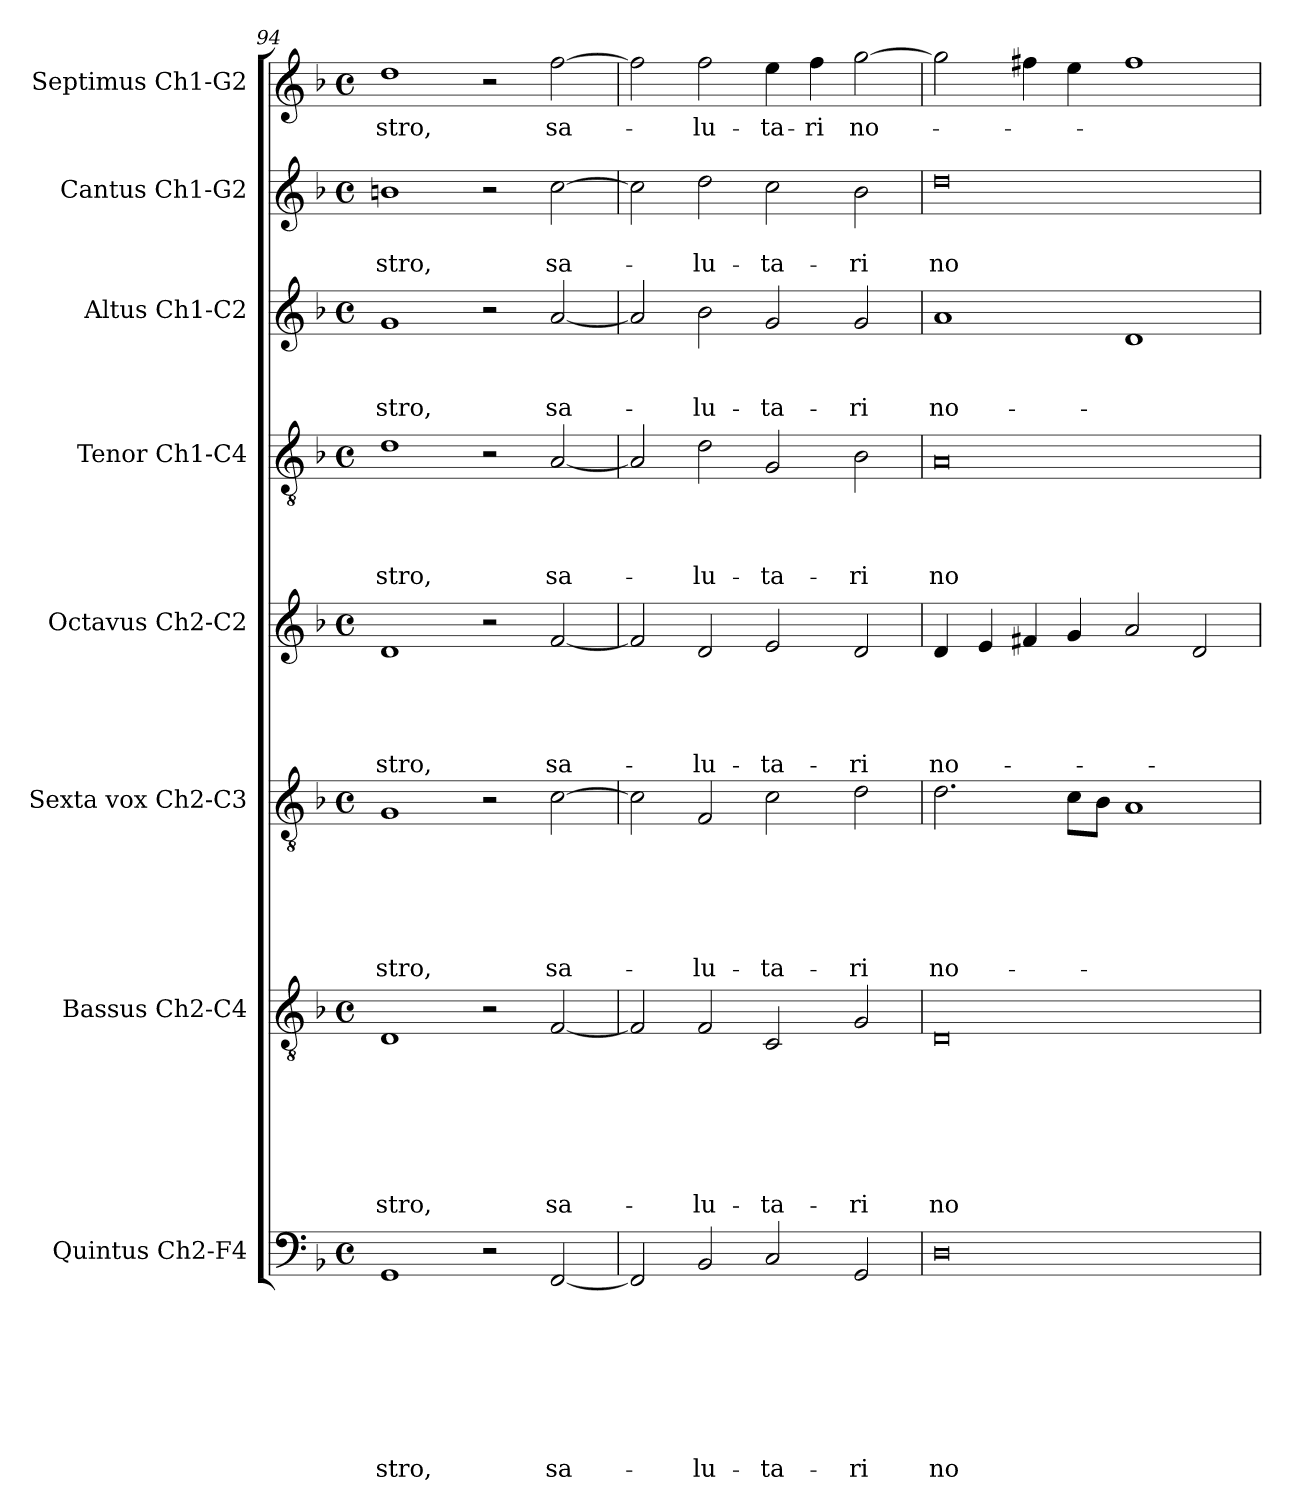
**kern	**text	**text	**text	**text	**text	**text	**text	**text	**kern	**text	**text	**text	**text	**text	**text	**text	**kern	**text	**text	**text	**text	**text	**text	**kern	**text	**text	**text	**text	**text	**kern	**text	**text	**text	**text	**kern	**text	**text	**text	**kern	**text	**text	**kern	**text
*part8	*part8	*part8	*part8	*part8	*part8	*part8	*part8	*part8	*part7	*part7	*part7	*part7	*part7	*part7	*part7	*part7	*part6	*part6	*part6	*part6	*part6	*part6	*part6	*part5	*part5	*part5	*part5	*part5	*part5	*part4	*part4	*part4	*part4	*part4	*part3	*part3	*part3	*part3	*part2	*part2	*part2	*part1	*part1
*staff8	*staff8	*staff8	*staff8	*staff8	*staff8	*staff8	*staff8	*staff8	*staff7	*staff7	*staff7	*staff7	*staff7	*staff7	*staff7	*staff7	*staff6	*staff6	*staff6	*staff6	*staff6	*staff6	*staff6	*staff5	*staff5	*staff5	*staff5	*staff5	*staff5	*staff4	*staff4	*staff4	*staff4	*staff4	*staff3	*staff3	*staff3	*staff3	*staff2	*staff2	*staff2	*staff1	*staff1
*I"Quintus Ch2-F4	*	*	*	*	*	*	*	*	*I"Bassus Ch2-C4	*	*	*	*	*	*	*	*I"Sexta vox  Ch2-C3	*	*	*	*	*	*	*I"Octavus Ch2-C2	*	*	*	*	*	*I"Tenor Ch1-C4	*	*	*	*	*I"Altus Ch1-C2	*	*	*	*I"Cantus Ch1-G2	*	*	*I"Septimus Ch1-G2	*
*	*	*	*	*	*	*	*	*	*I'B	*	*	*	*	*	*	*	*	*	*	*	*	*	*	*	*	*	*	*	*	*I'T	*	*	*	*	*I'A	*	*	*	*I'C	*	*	*	*
*clefF4	*	*	*	*	*	*	*	*	*clefGv2	*	*	*	*	*	*	*	*clefGv2	*	*	*	*	*	*	*clefG2	*	*	*	*	*	*clefGv2	*	*	*	*	*clefG2	*	*	*	*clefG2	*	*	*clefG2	*
*k[b-]	*	*	*	*	*	*	*	*	*k[b-]	*	*	*	*	*	*	*	*k[b-]	*	*	*	*	*	*	*k[b-]	*	*	*	*	*	*k[b-]	*	*	*	*	*k[b-]	*	*	*	*k[b-]	*	*	*k[b-]	*
*F:	*	*	*	*	*	*	*	*	*F:	*	*	*	*	*	*	*	*F:	*	*	*	*	*	*	*F:	*	*	*	*	*	*F:	*	*	*	*	*F:	*	*	*	*F:	*	*	*F:	*
*M4/4	*	*	*	*	*	*	*	*	*M4/4	*	*	*	*	*	*	*	*M4/4	*	*	*	*	*	*	*M4/4	*	*	*	*	*	*M4/4	*	*	*	*	*M4/4	*	*	*	*M4/4	*	*	*M4/4	*
*met(c)	*	*	*	*	*	*	*	*	*met(c)	*	*	*	*	*	*	*	*met(c)	*	*	*	*	*	*	*met(c)	*	*	*	*	*	*met(c)	*	*	*	*	*met(c)	*	*	*	*met(c)	*	*	*met(c)	*
=94	=94	=94	=94	=94	=94	=94	=94	=94	=94	=94	=94	=94	=94	=94	=94	=94	=94	=94	=94	=94	=94	=94	=94	=94	=94	=94	=94	=94	=94	=94	=94	=94	=94	=94	=94	=94	=94	=94	=94	=94	=94	=94	=94
!	!	!	!	!	!	!	!	!LO:LY:b	!	!	!	!	!	!	!	!LO:LY:b	!	!	!	!	!	!	!LO:LY:b	!	!	!	!	!	!LO:LY:b	!	!	!	!	!LO:LY:b	!	!	!	!LO:LY:b	!	!	!LO:LY:b	!	!LO:LY:b
1GG	.	.	.	.	.	.	.	-stro,	1D	.	.	.	.	.	.	-stro,	1G	.	.	.	.	.	-stro,	1d	.	.	.	.	-stro,	1d	.	.	.	-stro,	1g	.	.	-stro,	1bn	.	-stro,	1dd	-stro,
2r	.	.	.	.	.	.	.	.	2r	.	.	.	.	.	.	.	2r	.	.	.	.	.	.	2r	.	.	.	.	.	2r	.	.	.	.	2r	.	.	.	2r	.	.	2r	.
!	!	!	!	!	!	!	!	!LO:LY:b	!	!	!	!	!	!	!	!LO:LY:b	!	!	!	!	!	!	!LO:LY:b	!	!	!	!	!	!LO:LY:b	!	!	!	!	!LO:LY:b	!	!	!	!LO:LY:b	!	!	!LO:LY:b	!	!LO:LY:b
[2FF/	.	.	.	.	.	.	.	sa-	[2F/	.	.	.	.	.	.	sa-	[2c\	.	.	.	.	.	sa-	[2f/	.	.	.	.	sa-	[2A/	.	.	.	sa-	[2a/	.	.	sa-	[2cc\	.	sa-	[2ff\	sa-
=95	=95	=95	=95	=95	=95	=95	=95	=95	=95	=95	=95	=95	=95	=95	=95	=95	=95	=95	=95	=95	=95	=95	=95	=95	=95	=95	=95	=95	=95	=95	=95	=95	=95	=95	=95	=95	=95	=95	=95	=95	=95	=95	=95
2FF/]	.	.	.	.	.	.	.	.	2F/]	.	.	.	.	.	.	.	2c\]	.	.	.	.	.	.	2f/]	.	.	.	.	.	2A/]	.	.	.	.	2a/]	.	.	.	2cc\]	.	.	2ff\]	.
!	!	!	!	!	!	!	!	!LO:LY:b	!	!	!	!	!	!	!	!LO:LY:b	!	!	!	!	!	!	!LO:LY:b	!	!	!	!	!	!LO:LY:b	!	!	!	!	!LO:LY:b	!	!	!	!LO:LY:b	!	!	!LO:LY:b	!	!LO:LY:b
2BB-/	.	.	.	.	.	.	.	-lu-	2F/	.	.	.	.	.	.	-lu-	2F/	.	.	.	.	.	-lu-	2d/	.	.	.	.	-lu-	2d\	.	.	.	-lu-	2b-\	.	.	-lu-	2dd\	.	-lu-	2ff\	-lu-
!	!	!	!	!	!	!	!	!LO:LY:b	!	!	!	!	!	!	!	!LO:LY:b	!	!	!	!	!	!	!LO:LY:b	!	!	!	!	!	!LO:LY:b	!	!	!	!	!LO:LY:b	!	!	!	!LO:LY:b	!	!	!LO:LY:b	!	!LO:LY:b
2C/	.	.	.	.	.	.	.	-ta-	2C/	.	.	.	.	.	.	-ta-	2c\	.	.	.	.	.	-ta-	2e/	.	.	.	.	-ta-	2G/	.	.	.	-ta-	2g/	.	.	-ta-	2cc\	.	-ta-	4ee\	-ta-
!	!	!	!	!	!	!	!	!	!	!	!	!	!	!	!	!	!	!	!	!	!	!	!	!	!	!	!	!	!	!	!	!	!	!	!	!	!	!	!	!	!	!	!LO:LY:b
.	.	.	.	.	.	.	.	.	.	.	.	.	.	.	.	.	.	.	.	.	.	.	.	.	.	.	.	.	.	.	.	.	.	.	.	.	.	.	.	.	.	4ff\	-ri
!	!	!	!	!	!	!	!	!LO:LY:b	!	!	!	!	!	!	!	!LO:LY:b	!	!	!	!	!	!	!LO:LY:b	!	!	!	!	!	!LO:LY:b	!	!	!	!	!LO:LY:b	!	!	!	!LO:LY:b	!	!	!LO:LY:b	!	!LO:LY:b
2GG/	.	.	.	.	.	.	.	-ri	2G/	.	.	.	.	.	.	-ri	2d\	.	.	.	.	.	-ri	2d/	.	.	.	.	-ri	2B-\	.	.	.	-ri	2g/	.	.	-ri	2b-\	.	-ri	[2gg\	no-
=96	=96	=96	=96	=96	=96	=96	=96	=96	=96	=96	=96	=96	=96	=96	=96	=96	=96	=96	=96	=96	=96	=96	=96	=96	=96	=96	=96	=96	=96	=96	=96	=96	=96	=96	=96	=96	=96	=96	=96	=96	=96	=96	=96
!	!	!	!	!	!	!	!	!LO:LY:b	!	!	!	!	!	!	!	!LO:LY:b	!	!	!	!	!	!	!LO:LY:b	!	!	!	!	!	!LO:LY:b	!	!	!	!	!LO:LY:b	!	!	!	!LO:LY:b	!	!	!LO:LY:b	!	!
0D	.	.	.	.	.	.	.	no-	0D	.	.	.	.	.	.	no-	2.d\	.	.	.	.	.	no-	4d/	.	.	.	.	no-	0A	.	.	.	no-	1a	.	.	no-	0dd	.	no-	2gg\]	.
.	.	.	.	.	.	.	.	.	.	.	.	.	.	.	.	.	.	.	.	.	.	.	.	4e/	.	.	.	.	.	.	.	.	.	.	.	.	.	.	.	.	.	.	.
.	.	.	.	.	.	.	.	.	.	.	.	.	.	.	.	.	.	.	.	.	.	.	.	4f#/	.	.	.	.	.	.	.	.	.	.	.	.	.	.	.	.	.	4ff#X\	.
.	.	.	.	.	.	.	.	.	.	.	.	.	.	.	.	.	8c\L	.	.	.	.	.	.	4g/	.	.	.	.	.	.	.	.	.	.	.	.	.	.	.	.	.	4ee\	.
.	.	.	.	.	.	.	.	.	.	.	.	.	.	.	.	.	8B-\J	.	.	.	.	.	.	.	.	.	.	.	.	.	.	.	.	.	.	.	.	.	.	.	.	.	.
.	.	.	.	.	.	.	.	.	.	.	.	.	.	.	.	.	1A	.	.	.	.	.	.	2a/	.	.	.	.	.	.	.	.	.	.	1d	.	.	.	.	.	.	1ff#	.
.	.	.	.	.	.	.	.	.	.	.	.	.	.	.	.	.	.	.	.	.	.	.	.	2d/	.	.	.	.	.	.	.	.	.	.	.	.	.	.	.	.	.	.	.
=	=	=	=	=	=	=	=	=	=	=	=	=	=	=	=	=	=	=	=	=	=	=	=	=	=	=	=	=	=	=	=	=	=	=	=	=	=	=	=	=	=	=	=
*-	*-	*-	*-	*-	*-	*-	*-	*-	*-	*-	*-	*-	*-	*-	*-	*-	*-	*-	*-	*-	*-	*-	*-	*-	*-	*-	*-	*-	*-	*-	*-	*-	*-	*-	*-	*-	*-	*-	*-	*-	*-	*-	*-
